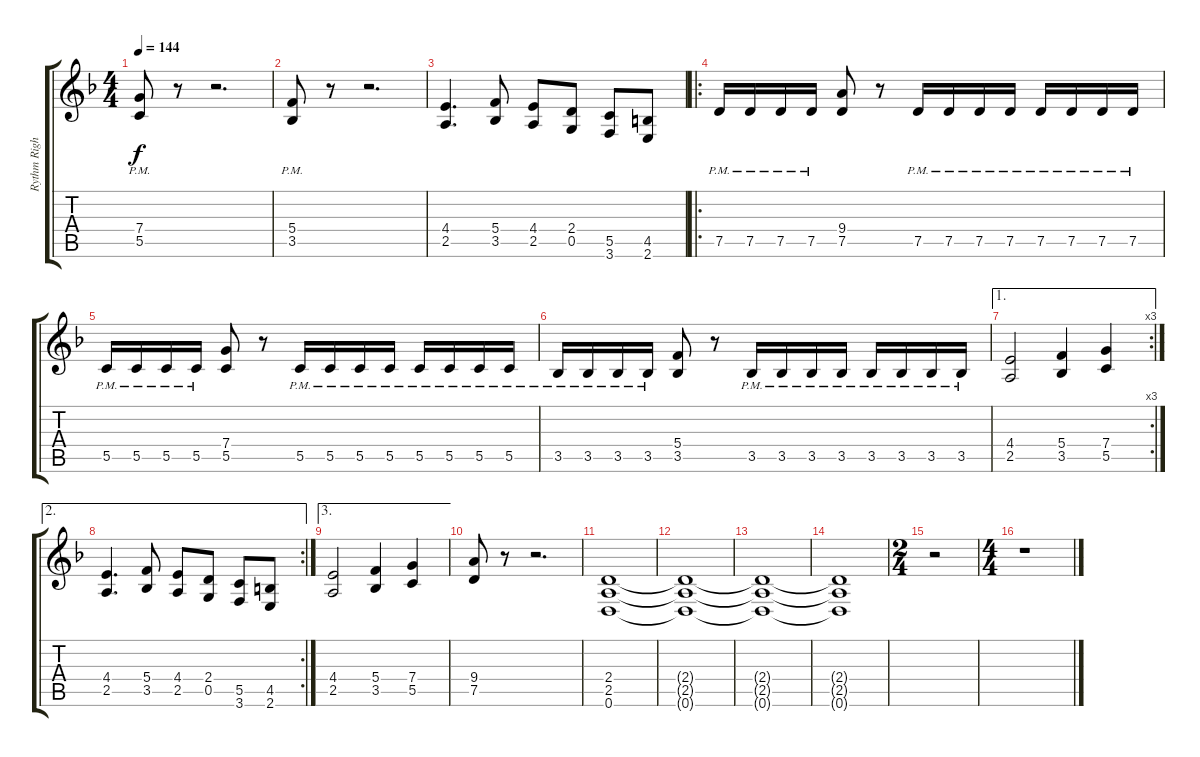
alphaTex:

\track ("Rythm Right Channel" "Rythm Righ") {instrument distortionguitar}
\staff {score tabs}
\tuning (D4 A3 F3 C3 G2 D2) {hide}
\ts (4 4)
\tempo 144
\clef g2
\ks dminor
(7.4{pm} 5.5{pm}).8{dy f} r.8 r.2{d} |
(5.4{pm} 3.5{pm}).8 r.8 r.2{d} |
(4.4 2.5).4{d} (5.4 3.5).8 (4.4 2.5).8 (2.4 0.5).8 (5.5 3.6).8 (4.5 2.6).8 |
\ro
7.5{pm}.16 7.5{pm}.16 7.5{pm}.16 7.5{pm}.16 (9.4 7.5).8 r.8 7.5{pm}.16 7.5{pm}.16 7.5{pm}.16 7.5{pm}.16 7.5{pm}.16 7.5{pm}.16 7.5{pm}.16 7.5{pm}.16 |
5.5{pm}.16 5.5{pm}.16 5.5{pm}.16 5.5{pm}.16 (7.4 5.5).8 r.8 5.5{pm}.16 5.5{pm}.16 5.5{pm}.16 5.5{pm}.16 5.5{pm}.16 5.5{pm}.16 5.5{pm}.16 5.5{pm}.16 |
3.5{pm}.16 3.5{pm}.16 3.5{pm}.16 3.5{pm}.16 (5.4 3.5).8 r.8 3.5{pm}.16 3.5{pm}.16 3.5{pm}.16 3.5{pm}.16 3.5{pm}.16 3.5{pm}.16 3.5{pm}.16 3.5{pm}.16 |
\ae 1
\rc 3
(4.4 2.5).2 (5.4 3.5).4 (7.4 5.5).4 |
\ae 2
\rc 2
(4.4 2.5).4{d} (5.4 3.5).8 (4.4 2.5).8 (2.4 0.5).8 (5.5 3.6).8 (4.5 2.6).8 |
\ae 3
(4.4 2.5).2 (5.4 3.5).4 (7.4 5.5).4 |
(9.4 7.5).8 r.8 r.2{d} |
(2.4 2.5 0.6).1 |
(2.4{t} 2.5{t} 0.6{t}).1 |
(2.4{t} 2.5{t} 0.6{t}).1 |
(2.4{t} 2.5{t} 0.6{t}).1 |
\ts (2 4)
r.2 |
\ts (4 4)
r.1
